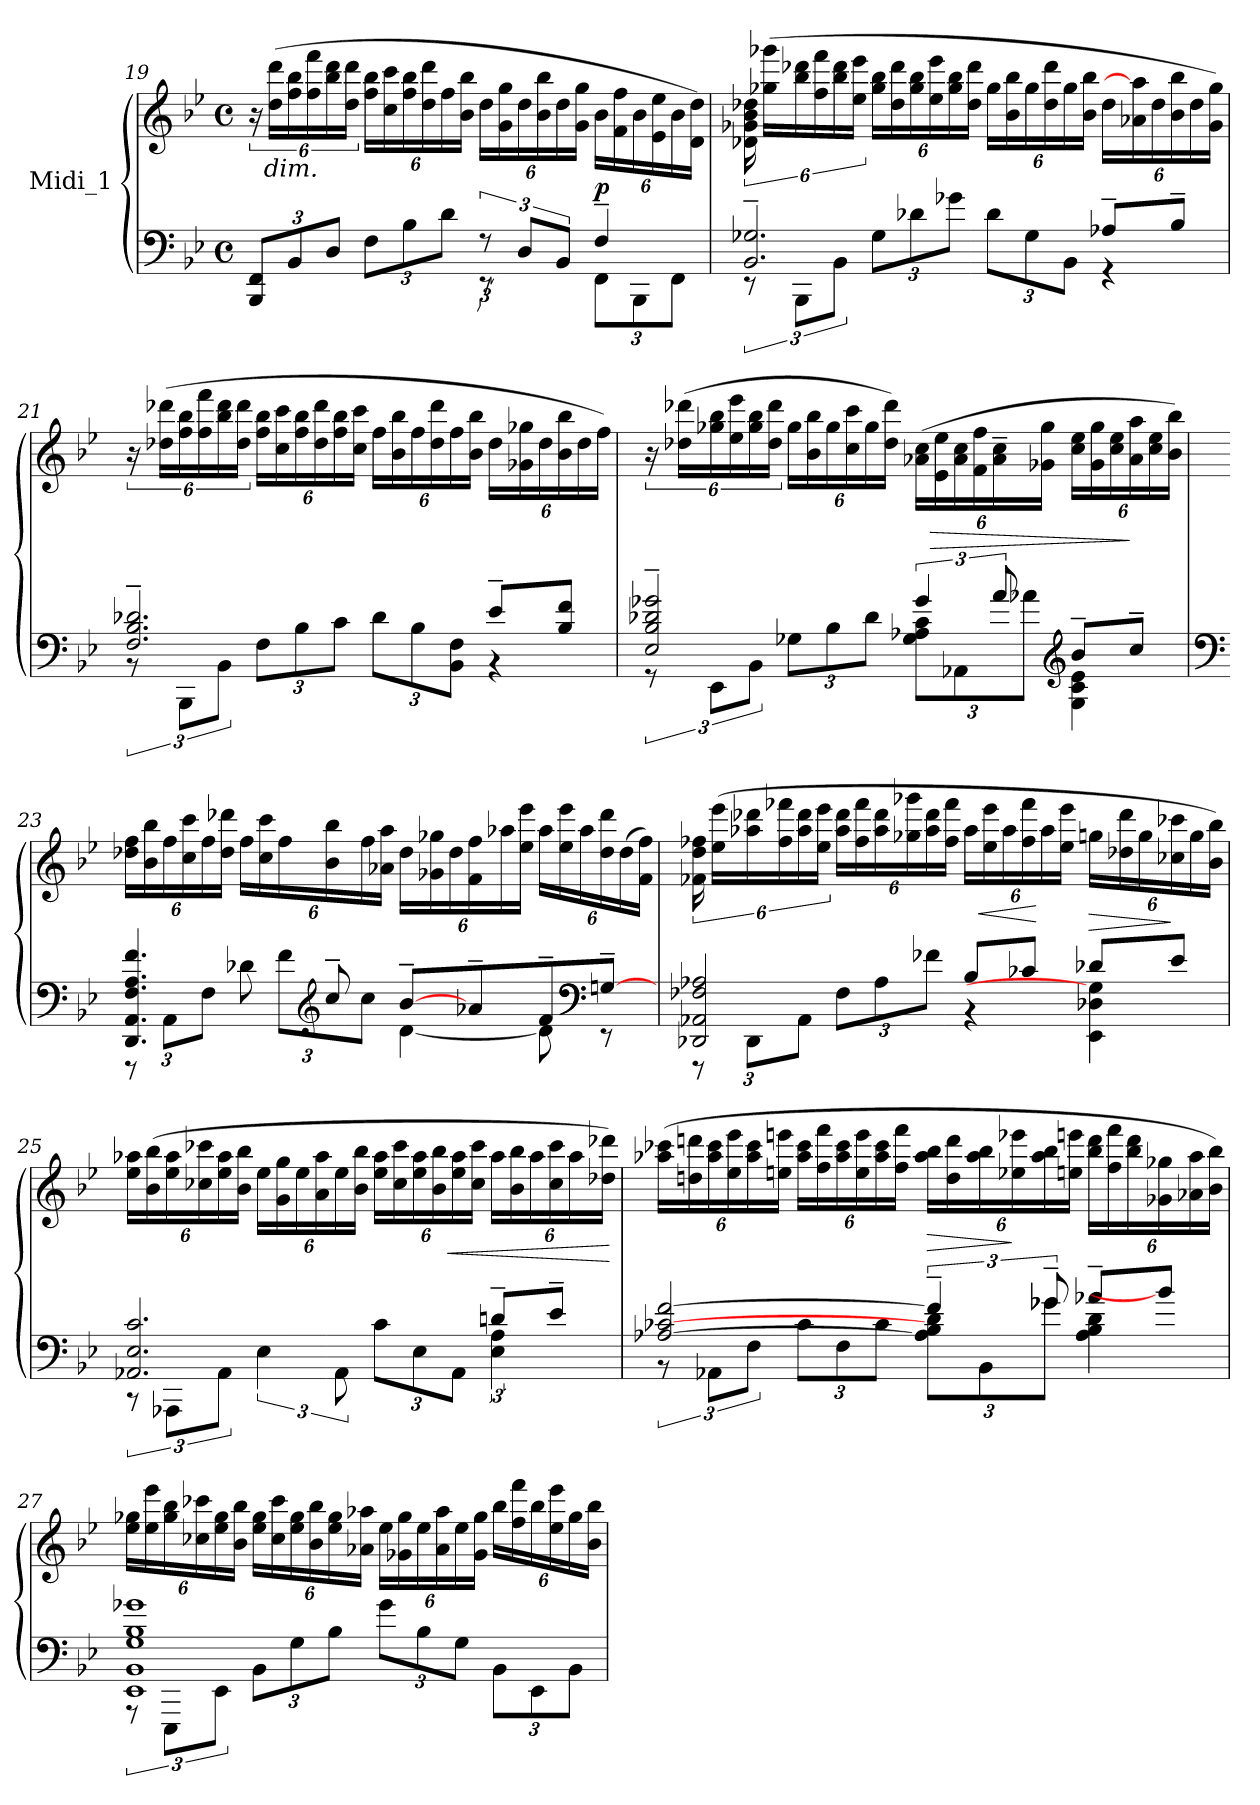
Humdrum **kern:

**kern	**kern	**dynam
*part1	*part1	*part1
*staff2	*staff1	*staff1/2
*I"Midi_1	*	*
!!LO:LB:g=z
*clefF4	*clefG2	*
*k[b-e-]	*k[b-e-]	*
*B-:	*B-:	*
*M4/4	*M4/4	*
*met(c)	*met(c)	*
=19	=19	=19
*^	*	*
12BBB-/ 12FF/L	2ryy	24r	.
!	!	!LO:TX:b:i:t=dim.	!
.	.	(>24dd\ 24ddd\LL	.
*Xbrackettup	*	*	*
12BB-/	.	24ff\ 24bb-\	.
.	.	24ff\ 24fff\	.
12D/J	.	24bb-\ 24ddd\	.
.	.	24dd\ 24ddd\JJ	.
*	*	*Xbrackettup	*
12F\L	.	24ff\ 24bb-\LL	.
.	.	24cc\ 24ccc\	.
*brackettup	*	*	*
12B-\	.	24ff\ 24bb-\	.
.	.	24dd\ 24ddd\	.
12d\J	.	24ff\	.
.	.	24b-\ 24bb-\JJ	.
12r	12r	24dd\LL	.
.	.	24g\ 24gg\	.
12D/L	6ryy	24dd\	.
.	.	24b-\ 24bb-\	.
12BB-/J	.	24dd\	.
.	.	24g\ 24gg\JJ	.
!	!	!	!LO:DY:a=2
4F~/	12FF\L	24b-\LL	p
.	.	24f\ 24ff\	.
.	12BBB-\	24b-\	.
.	.	24e-\ 24ee-\	.
.	12FF\J	24b-\	.
.	.	24d\ 24dd\JJ)	.
!!LO:LB:g=z
=20	=20	=20	=20
*	*	*brackettup	*
2.BB-/~ 2.G-X/~	12r	24d-X\ 24g-X\ 24b-\ 24dd-X\	.
.	.	(>24gg-X\ 24ggg-X\LL	.
.	12BBB-\L	24bb-\ 24ddd-X\	.
.	.	24ff\ 24fff\	.
*	*Xbrackettup	*	*
.	12BB-\J	24bb-\ 24ddd-\	.
.	.	24ee-\ 24eee-\JJ	.
*	*	*Xbrackettup	*
.	12G-\L	24gg-\ 24bb-\LL	.
.	.	24dd-i\ 24ddd-\	.
.	12d-X\	24gg-\ 24bb-\	.
.	.	24ee-\ 24eee-\	.
.	12g-X\J	24gg-\ 24bb-\	.
.	.	24dd-\ 24ddd-\JJ	.
.	12d-\L	24gg-\LL	.
.	.	24b-\ 24bb-\	.
.	12G-\	24gg-\	.
.	.	24dd-\ 24ddd-\	.
*	*brackettup	*	*
.	12BB-\J	24gg-\	.
.	.	24b-\ 24bb-\JJ	.
8A-X~/L	4r	24dd-\LL	.
.	.	24a-X\ 24aa-\]	.
.	.	24dd-\	.
8B-~/J	.	24b-\ 24bb-\	.
.	.	24dd-\	.
.	.	24g-i\ 24gg-\JJ)	.
!!LO:LB:g=z
=21	=21	=21	=21
*	*	*brackettup	*
2.F/~ 2.B-/~ 2.d-X/~	12r	24r	.
.	.	(>24dd-X\ 24ddd-X\LL	.
.	12BBB-\L	24ff\ 24bb-\	.
.	.	24ff\ 24fff\	.
*	*Xbrackettup	*	*
.	12BB-\J	24bb-\ 24ddd-\	.
.	.	24dd-\ 24ddd-\JJ	.
*	*	*Xbrackettup	*
.	12F\L	24ff\ 24bb-\LL	.
.	.	24cc\ 24ccc\	.
.	12B-\	24ff\ 24bb-\	.
.	.	24dd-\ 24ddd-\	.
.	12c\J	24ff\ 24bb-\	.
.	.	24cc\ 24ccc\JJ	.
.	12d-\L	24ff\LL	.
.	.	24b-\ 24bb-\	.
.	12B-\	24ff\	.
.	.	24dd-\ 24ddd-\	.
*	*brackettup	*	*
.	12BB-\ 12F\J	24ff\	.
.	.	24b-\ 24bb-\JJ	.
8e-~/L	4r	24dd-\LL	.
.	.	24g-X\ 24gg-X\	.
.	.	24dd-\	.
8B-/ 8f/J	.	24b-\ 24bb-\	.
.	.	24dd-\	.
.	.	24ff\JJ)	.
!!LO:LB:g=z
=22	=22	=22	=22
*	*	*brackettup	*
2E-/~ 2B-/~ 2d-X/~ 2g-X/~	12r	24r	.
.	.	(>24dd-X\ 24ddd-X\LL	.
.	12EE-\L	24gg-X\ 24bb-\	.
.	.	24ee-\ 24eee-\	.
*	*Xbrackettup	*	*
.	12BB-\J	24gg-\ 24bb-\	.
.	.	24dd-\ 24ddd-\JJ	.
*	*	*Xbrackettup	*
.	12G-X\L	24gg-\LL	.
.	.	24b-\ 24bb-\	.
.	12B-\	24gg-\	.
.	.	24cc\ 24ccc\	.
.	12d-\J	24gg-\	.
.	.	24dd-\ 24ddd-\JJ)	.
6g-/	12G-\ 12A-X\ 12c\L	(>24a-X\ 24cc\LL	.
!	!	!	!LO:HP:b
.	.	24e-\ 24ee-\	>
.	12AA-X\	24a-\ 24cc\	.
.	.	24f\ 24ff\	.
*brackettup	*	*	*
12a/	12a-X\J	24a-\~ 24cc\~	.
.	.	24g-X\ 24gg-\JJ	.
*clefG2	*	*	*
8b-~/L	4G-\ 4c\ 4e-\	24cc\ 24ee-\LL	.
.	.	24g-\ 24gg-\	.
.	.	24cc\ 24ee-\	.
8cc~/J	.	24a-\ 24aa\	]
.	.	24cc\ 24ee-\	.
.	.	24b-\ 24bb-\JJ)	.
!!LO:LB:g=z
=23	=23	=23	=23
*clefF4	*	*	*
4.DD/ 4.AA/ 4.F/ 4.A/ 4.f/	12r	24dd-X\ 24ff\LL	.
.	.	24b-\ 24bb-\	.
.	12AA\L	24ff\	.
.	.	24cc\ 24ccc\	.
.	12F\J	24ff\	.
.	.	24dd-\ 24ddd-X\JJ	.
.	12d-X\	24ff\LL	.
.	.	24cc\ 24ccc\	.
.	12f\L	24ff\	.
*clefG2	*	*	*
8cc~/	.	24b-\ 24bb-\	.
.	12cc\J	24ff\	.
.	.	24a-X\ 24aa\JJ	.
[8b-~/L	[4d-\	24dd-\LL	.
.	.	24g-X\ 24gg-X\	.
.	.	24dd-\	.
8a-X~/	.	24f\ 24ff\	.
.	.	24aa-X\	.
.	.	24ee-\ 24eee-\JJ	.
8f~/	8d-\]	24aa-\LL	.
.	.	24ee-\ 24eee-\	.
.	.	24aa-\	.
*clefF4	*	*	*
[8Gni~/J	8r	24dd-i\ 24ddd-i\	.
.	.	(>24dd-\	.
.	.	24f\ 24ff\JJ)	.
!!LO:LB:g=z
=24	=24	=24	=24
*	*	*brackettup	*
2DD-X/ 2AA-X/ 2F-X/ 2A-X/	12r	24f-X\ 24dd\ 24ff-X\	.
.	.	(>24ee-\ 24eee-\LL	.
.	12DD-\L	24aa-X\ 24ddd-X\	.
.	.	24ff-\ 24fff-X\	.
.	12AA-\J	24aa-\ 24ddd-\	.
.	.	24ee-\ 24eee-\JJ	.
*	*Xbrackettup	*Xbrackettup	*
.	12F-\L	24aa-\ 24ddd-\LL	.
.	.	24ff-\ 24fff-\	.
.	12A-\	24aa-\ 24ddd-\	.
.	.	24gg-X\ 24ggg-X\	.
.	12f-X\J	24aa-\ 24ddd-\	.
.	.	24ff-\ 24fff-\JJ	.
8B-/L	4r	24aa-\LL	.
!	!	!	!LO:HP:b
.	.	24ee-\ 24eee-\	<
.	.	24aa-\	.
8c-X/J	.	24ff-\ 24fff-\	.
.	.	24aa-\	[
.	.	24ee-\ 24eee-\JJ	.
!	!	!	!LO:HP:b
8d-X/L	4EE-\ 4D-X\ 4Gni\]	24ggn\LL	>
.	.	24dd-X\ 24ddd-\	.
.	.	24gg\	.
8e-/J	.	24cc-X\ 24ccc-X\	]
.	.	24gg\	.
.	.	24b-\ 24bb-\JJ)	.
!!LO:LB:g=z
=25	=25	=25	=25
*	*brackettup	*	*
2.AA-X/ 2.E-/ 2.c/	12r	24ee-\ 24aa-X\LL	.
.	.	(>24b-\ 24bb-\	.
.	12AAA-X\L	24ee-\ 24aa-\	.
.	.	24cc-X\ 24ccc-X\	.
.	12AA-\J	24ee-\ 24aa-\	.
.	.	24b-\ 24bb-\JJ	.
.	6E-\	24ee-\LL	.
.	.	24g\ 24gg\	.
.	.	24ee-\	.
.	.	24a\ 24aa-\	.
.	12AA-\	24ee-\	.
.	.	24b-\ 24bb-\JJ	.
*	*Xbrackettup	*	*
.	12c\L	24ee-\ 24aa-\LL	.
.	.	24cc-\ 24ccc-\	.
.	12E-\	24ee-\ 24aa-\	.
.	.	24b-\ 24bb-\	.
!	!	!	!LO:HP:b
.	12AA-\J	24ee-\ 24aa-\	<
.	.	24cc-\ 24ccc-\JJ	.
*	*brackettup	*	*
8dni~/L	6E-\ 6A\	24aa-\LL	.
.	.	24b-\ 24bb-\	.
.	.	24aa-\	.
8e-~/J	.	24cc-\ 24ccc-\	.
.	12ryy	24aa-\	.
.	.	24dd-X\ 24ddd-X\JJ)	.
*v	*v	*	*
.	.	[
!!LO:LB:g=z
=26	=26	=26
*^	*	*
[2A-X/ [2c-X/ [2f/	12r	(>24aa-X\ 24ccc-X\LL	.
.	.	24ddni\ 24dddni\	.
*	*Xbrackettup	*	*
.	12AA-X\L	24aa-\ 24ccc-\	.
.	.	24ee-\ 24eee-\	.
.	12F\J	24aa-\ 24ccc-\	.
.	.	24een\ 24eeen\JJ	.
.	12c-\L	24aa-\ 24ccc-\LL	.
.	.	24ff\ 24fff\	.
.	12F\	24aa-\ 24ccc-\	.
.	.	24ee\ 24eee\	.
.	12c-\J	24aa-\ 24ccc-\	.
.	.	24ff\ 24fff\JJ	.
!	!	!	!LO:HP:b
6f~/]	12A-\] 12B-\ 12d\L	24aa-\ 24bb-\LL	>
.	.	24dd\ 24ddd\	.
*	*brackettup	*	*
.	12BB-\	24aa-\ 24bb-\	.
.	.	24ee-X\ 24eee-X\	]
12g-X~/	12g-\J	24aa-\ 24bb-\	.
.	.	24een\ 24eeen\JJ	.
8a-X~/L	4A-\ 4B-\ 4d\	24bb-\ 24ddd\LL	.
.	.	24ff\ 24fff\	.
.	.	24bb-\ 24ddd\	.
8b-/J]	.	24g-X\ 24gg-X\	.
.	.	24a-X\ 24aa-i\	.
.	.	24b-\ 24bb-\JJ)	.
!!LO:LB:g=z
=27	=27	=27	=27
1EE- 1BB- 1G 1B- 1g-X	12r	24ee-\ 24gg-X\LL	.
.	.	24ee-\ 24eee-\	.
*	*Xbrackettup	*	*
.	12EEE-\L	24gg-\ 24bb-\	.
.	.	24cc-X\ 24ccc-X\	.
.	12EE-\J	24ee-\ 24gg-\	.
.	.	24b-\ 24bb-\JJ	.
.	12BB-\L	24ee-\ 24gg-\LL	.
.	.	24cc-\ 24ccc-\	.
.	12G\	24ee-\ 24gg-\	.
.	.	24b-\ 24bb-\	.
.	12B-\J	24ee-\ 24gg-\	.
.	.	24a-X\ 24aa-X\JJ	.
.	12g-\L	24ee-\LL	.
.	.	24g-X\ 24gg-\	.
.	12B-\	24ee-\	.
.	.	24a-\ 24aa-\	.
.	12G\J	24ee-\	.
.	.	24g-\ 24gg-\JJ	.
.	12BB-\L	24bb-\LL	.
.	.	24ff\ 24fff\	.
.	12EE-\	24bb-\	.
.	.	24ee-\ 24eee-\	.
.	12BB-\J	24gg-i\	.
.	.	24b-\ 24bb-\JJ	.
*v	*v	*	*
=	=	=
*-	*-	*-
